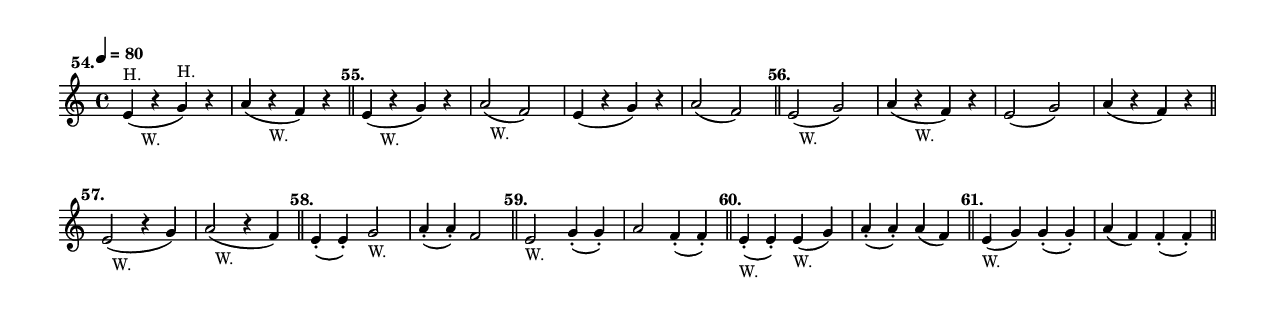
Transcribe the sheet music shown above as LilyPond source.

\version "2.24.1"
\language "english"
\paper {
    #(set-paper-size "letter")
}

\score {
    \layout {
        indent = #0
        \context {
            \Score
            \omit BarNumber
        }
    }
    \new Staff \with {
        \magnifyStaff #5/7
    } {
        \relative {
            \time 4/4
            \tempo \markup \teeny \concat { \note {4} #1 " = 80" }
            e'4 (
            ^\markup \teeny "H."
            ^\markup \translate #'(-5 . 0) \bold "54."
            r4 _\markup \translate #'(-1 . 0) \teeny "W."
            g4 ) ^\markup \teeny "H." r4
            | a4 ( r4 _\markup \teeny "W." f4 )  r4 
            \bar "||"
            | e4 ( 
            ^\markup \translate #'(-2 . 0) \bold "55."
            r4 _\markup \translate #'(-1 . 0) \teeny "W." g4 ) r4 
            | a2 ( _\markup \translate #'(1 . 0) \teeny "W." f2 )
            | e4 ( r4 g4 ) r4
            | a2 ( f2 )
            \bar "||"
            e2 ( _\markup \translate #'(1 . 0) \teeny "W."
            ^\markup \translate #'(-2 . 0) \bold "56."
            g2 )
            | a4 ( r4 _\markup \teeny "W." f4 ) r4
            | e2 ( g2 )
            | a4 ( r4 f4 ) r4
            \bar "||"
            \break
            | e2 ( 
            ^\markup \translate #'(-2 . 0) \bold "57."
            _\markup \translate #'(1 . 0) \teeny "W." r4 g4 )
            | a2 ( _\markup \translate #'(1 . 0) \teeny "W. " r4 f4 )
            \bar "||"
            | e4 -. ( 
            ^\markup \translate #'(-2 . 0) \bold "58."
            e4 -. ) g2 _\markup \teeny "W."
            | a4 -. ( a4 -. ) f2
            \bar "||"
            | e2 _\markup \teeny "W."
            ^\markup \translate #'(-2 . 0) \bold "59."
            g4 -. ( g4 -. )
            | a2 f4 -. ( f4 -. )
            \bar "||"
            | e4 -. ( 
            ^\markup \translate #'(-2 . 0) \bold "60."
            _\markup \teeny "W." e4 -. ) e4 ( _\markup \teeny "W." g4 )
            | a4 -. ( a4 -. ) a4 ( f4 )
            \bar "||"
            | e4 ( 
            ^\markup \translate #'(-2 . 0) \bold "61." 
            _\markup \teeny "W."
            g4 ) g4 -. ( g4 -. )
            | a4 ( f4 ) f4 -. ( f4 -. )
            \bar "||"
        }
    }
}
